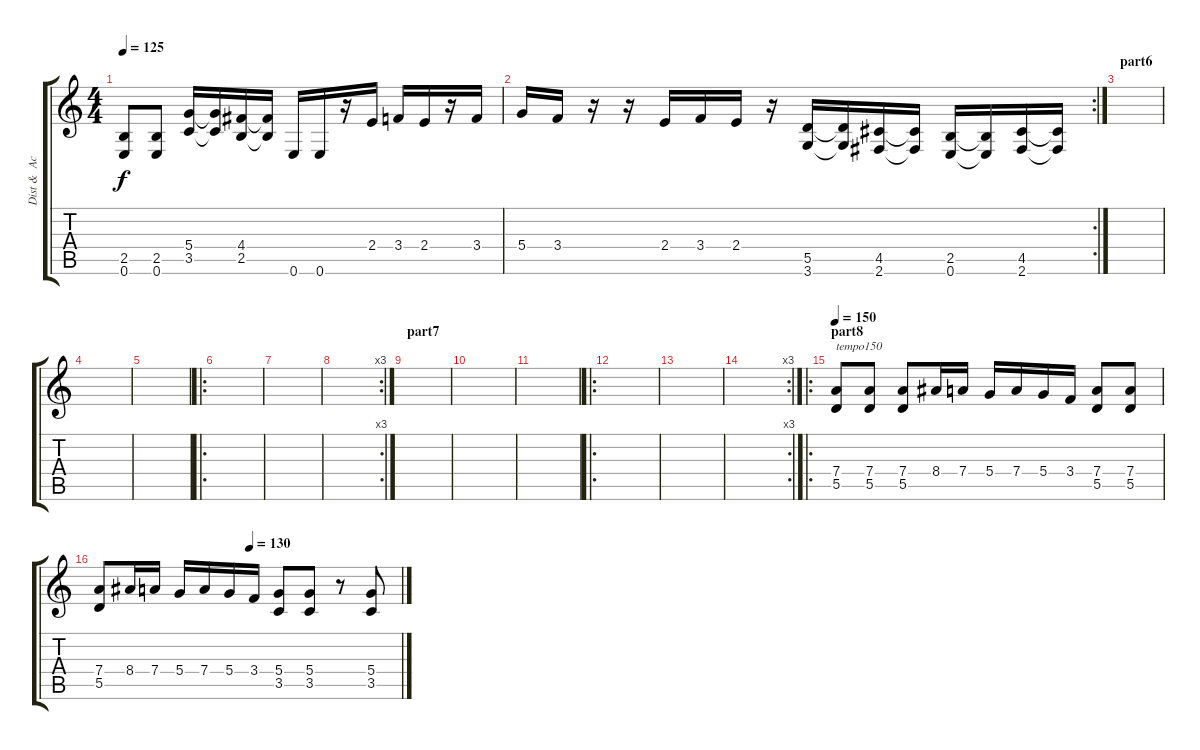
\track ("Dist &  Acoustic Guitar" "Dist &  Ac") {instrument distortionguitar}
\staff {score tabs}
\tuning (E4 B3 G3 D3 A2 E2) {hide}
\ts (4 4)
\tempo 125
\clef g2
\ks c
(2.5 0.6).8{dy f} (2.5 0.6).8 (5.4 3.5).16 (5.4{t} 3.5{t}).16 (4.4 2.5).16 (4.4{t} 2.5{t}).16 0.6.16 0.6.16 r.16 2.4.16 3.4.16 2.4.16 r.16 3.4.16 |
\rc 2
5.4.16 3.4.16 r.16 r.16 2.4.16 3.4.16 2.4.16 r.16 (5.5 3.6).16 (5.5{t} 3.6{t}).16 (4.5 2.6).16 (4.5{t} 2.6{t}).16 (2.5 0.6).16 (2.5{t} 0.6{t}).16 (4.5 2.6).16 (4.5{t} 2.6{t}).16 |
\section ("" "part6")
|
|
|
\ro
|
|
\rc 3
|
\section ("" "part7")
|
|
|
\ro
|
|
\rc 3
|
\ro
\section ("" "part8")
\tempo 150
(7.4 5.5).8{txt "tempo150"} (7.4 5.5).8 (7.4 5.5).8 8.4.16 7.4.16 5.4.16 7.4.16 5.4.16 3.4.16 (7.4 5.5).8 (7.4 5.5).8 |
\tempo (130 0.5)
(7.4 5.5).8 8.4.16 7.4.16 5.4.16 7.4.16 5.4.16 3.4.16 (5.4 3.5).8 (5.4 3.5).8 r.8 (5.4 3.5).8
